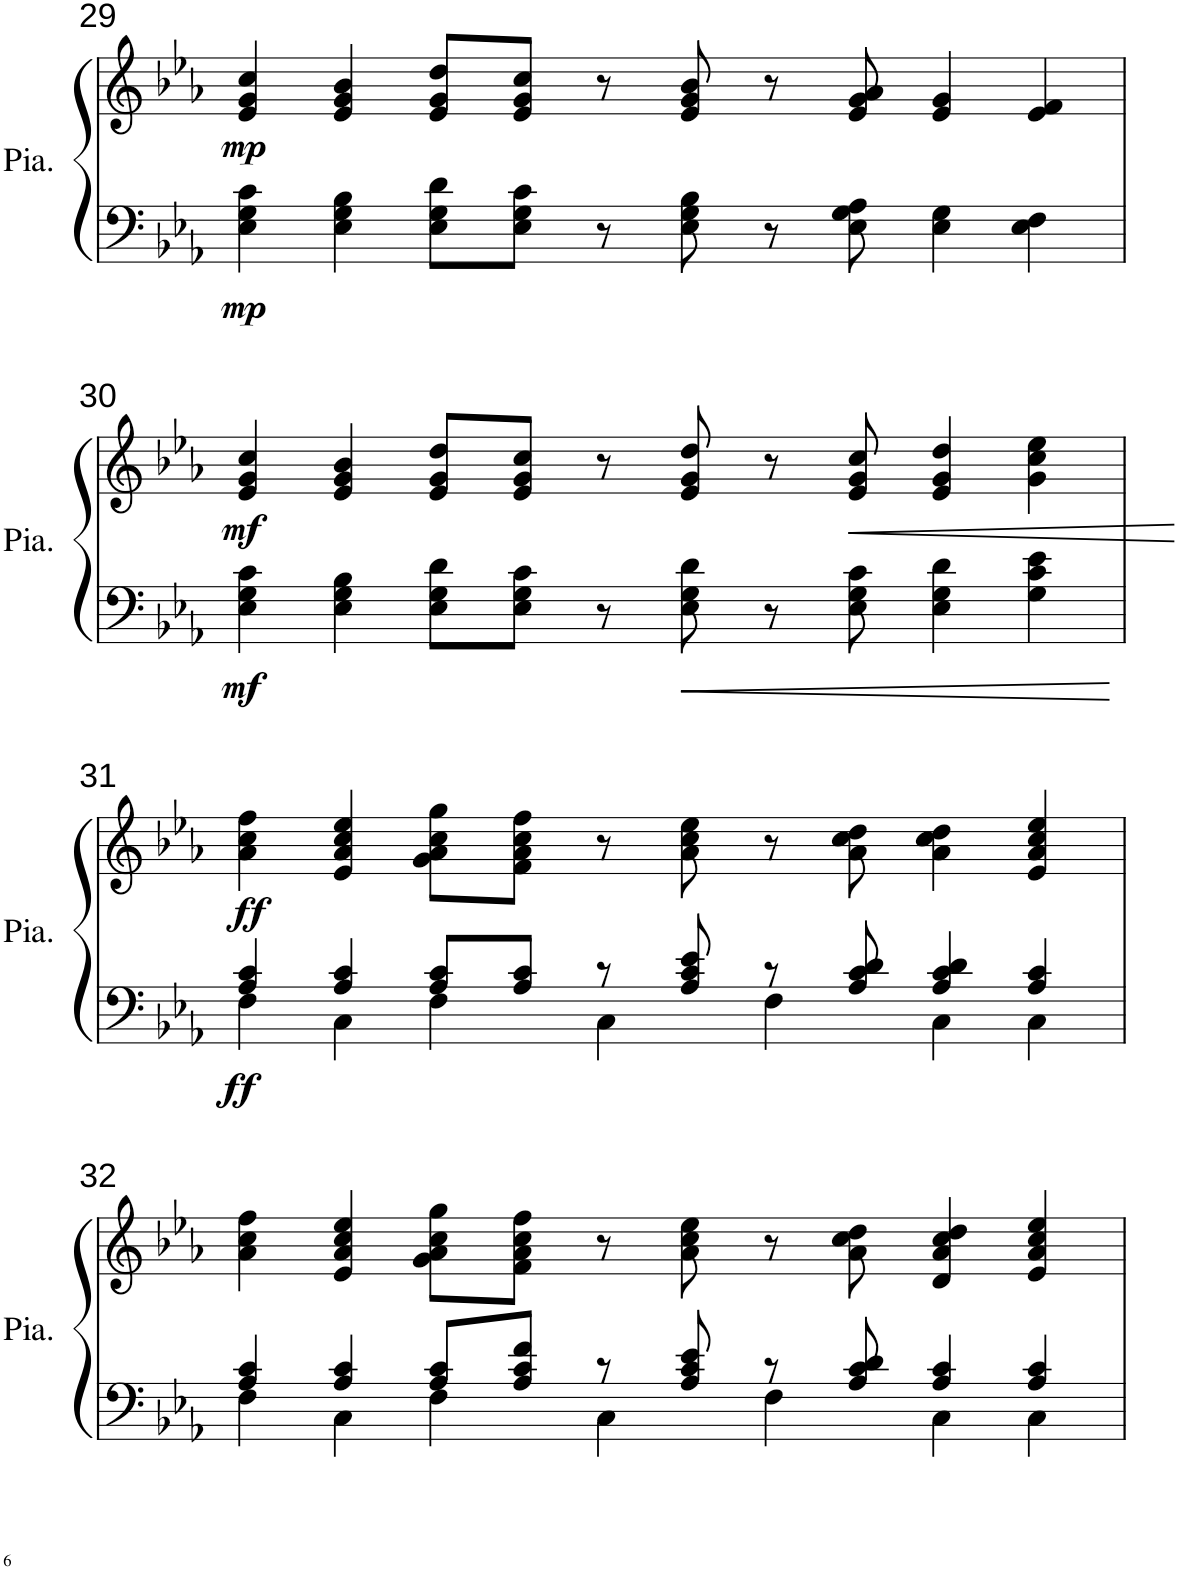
**kern	**kern	**dynam
*part1	*part1	*part1
*staff2	*staff1	*staff1/2
*I"Piano	*	*
*I'Pia.	*	*
!!LO:PB:g=z
*clefF4	*clefG2	*
*k[b-e-a-]	*k[b-e-a-]	*
*M7/4	*M7/4	*
=29	=29	=29
!	!	!LO:DY:b=2
!	!	!LO:DY:n=1:b
4E-\ 4G\ 4c\	4e-/ 4g/ 4cc/	mp mp
4E-\ 4G\ 4B-\	4e-/ 4g/ 4b-/	.
8E-\ 8G\ 8d\L	8e-/ 8g/ 8dd/L	.
8E-\ 8G\ 8c\J	8e-/ 8g/ 8cc/J	.
8r	8r	.
8E-\ 8G\ 8B-\	8e-/ 8g/ 8b-/	.
8r	8r	.
8E-\ 8G\ 8A-\	8e-/ 8g/ 8a-/	.
4E-\ 4G\	4e-/ 4g/	.
4E-\ 4F\	4e-/ 4f/	.
!!LO:LB:g=z
=30	=30	=30
!	!	!LO:DY:b=2
!	!	!LO:DY:n=1:b
4E-\ 4G\ 4c\	4e-/ 4g/ 4cc/	mf mf
4E-\ 4G\ 4B-\	4e-/ 4g/ 4b-/	.
8E-\ 8G\ 8d\L	8e-/ 8g/ 8dd/L	.
8E-\ 8G\ 8c\J	8e-/ 8g/ 8cc/J	.
8r	8r	.
8E-\ 8G\ 8d\	8e-/ 8g/ 8dd/	.
8r	8r	.
!	!	!LO:HP:b
8E-\ 8G\ 8c\	8e-/ 8g/ 8cc/	<
4E-\ 4G\ 4d\	4e-/ 4g/ 4dd/	.
4G\ 4c\ 4e-\	4g\ 4cc\ 4ee-\	.
.	.	[
!!LO:LB:g=z
=31	=31	=31
*^	*	*
!	!	!	!LO:DY:b=2
!	!	!	!LO:DY:n=1:b
4A-/ 4c/	4F\	4a-\ 4cc\ 4ff\	ff ff
4A-/ 4c/	4C\	4e-/ 4a-/ 4cc/ 4ee-/	.
8A-/ 8c/L	4F\	8g\ 8a-\ 8cc\ 8gg\L	.
8A-/ 8c/J	.	8f\ 8a-\ 8cc\ 8ff\J	.
8r	4C\	8r	.
8A-/ 8c/ 8e-/	.	8a-\ 8cc\ 8ee-\	.
8r	4F\	8r	.
8A-/ 8c/ 8d/	.	8a-\ 8cc\ 8dd\	.
4A-/ 4c/ 4d/	4C\	4a-\ 4cc\ 4dd\	.
4A-/ 4c/	4C\	4e-/ 4a-/ 4cc/ 4ee-/	.
!!LO:LB:g=z
=32	=32	=32	=32
4A-/ 4c/	4F\	4a-\ 4cc\ 4ff\	.
4A-/ 4c/	4C\	4e-/ 4a-/ 4cc/ 4ee-/	.
8A-/ 8c/L	4F\	8g\ 8a-\ 8cc\ 8gg\L	.
8A-/ 8c/ 8f/J	.	8f\ 8a-\ 8cc\ 8ff\J	.
8r	4C\	8r	.
8A-/ 8c/ 8e-/	.	8a-\ 8cc\ 8ee-\	.
8r	4F\	8r	.
8A-/ 8c/ 8d/	.	8a-\ 8cc\ 8dd\	.
4A-/ 4c/	4C\	4d/ 4a-/ 4cc/ 4dd/	.
4A-/ 4c/	4C\	4e-/ 4a-/ 4cc/ 4ee-/	.
*v	*v	*	*
=	=	=
*-	*-	*-
